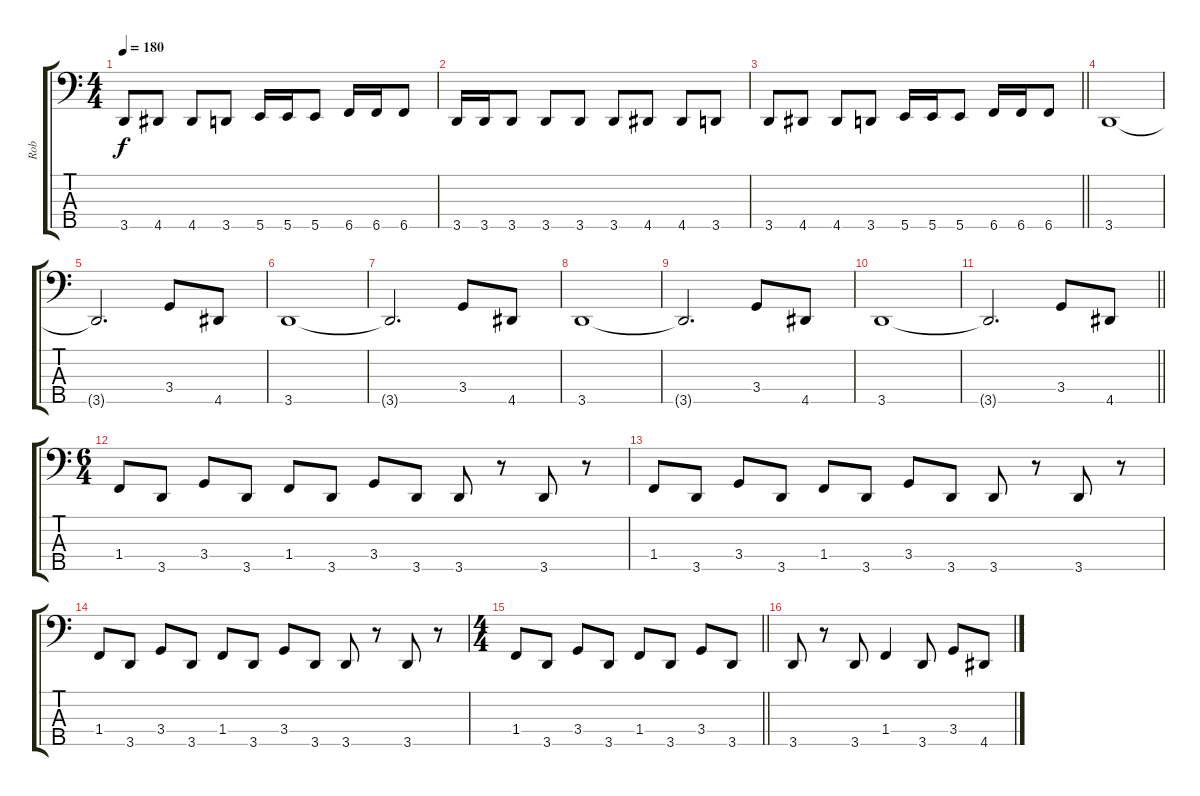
\track ("Rob" "Rob") {instrument electricbassfinger}
\staff {score tabs}
\tuning (G2 D2 A1 E1 B0) {hide}
\ts (4 4)
\tempo 180
\clef f4
\ks c
3.5.8{dy f} 4.5.8 4.5.8 3.5.8 5.5.16 5.5.16 5.5.8 6.5.16 6.5.16 6.5.8 |
3.5.16 3.5.16 3.5.8 3.5.8 3.5.8 3.5.8 4.5.8 4.5.8 3.5.8 |
\barLineRight lightlight
3.5.8 4.5.8 4.5.8 3.5.8 5.5.16 5.5.16 5.5.8 6.5.16 6.5.16 6.5.8 |
\section ("" "")
3.5.1 |
3.5{t}.2{d} 3.4.8 4.5.8 |
3.5.1 |
3.5{t}.2{d} 3.4.8 4.5.8 |
3.5.1 |
3.5{t}.2{d} 3.4.8 4.5.8 |
3.5.1 |
\barLineRight lightlight
3.5{t}.2{d} 3.4.8 4.5.8 |
\ts (6 4)
\section ("" "")
1.4.8 3.5.8 3.4.8 3.5.8 1.4.8 3.5.8 3.4.8 3.5.8 3.5.8 r.8 3.5.8 r.8 |
1.4.8 3.5.8 3.4.8 3.5.8 1.4.8 3.5.8 3.4.8 3.5.8 3.5.8 r.8 3.5.8 r.8 |
1.4.8 3.5.8 3.4.8 3.5.8 1.4.8 3.5.8 3.4.8 3.5.8 3.5.8 r.8 3.5.8 r.8 |
\ts (4 4)
\barLineRight lightlight
1.4.8 3.5.8 3.4.8 3.5.8 1.4.8 3.5.8 3.4.8 3.5.8 |
\section ("" "")
3.5.8 r.8 3.5.8 1.4.4 3.5.8 3.4.8 4.5.8
